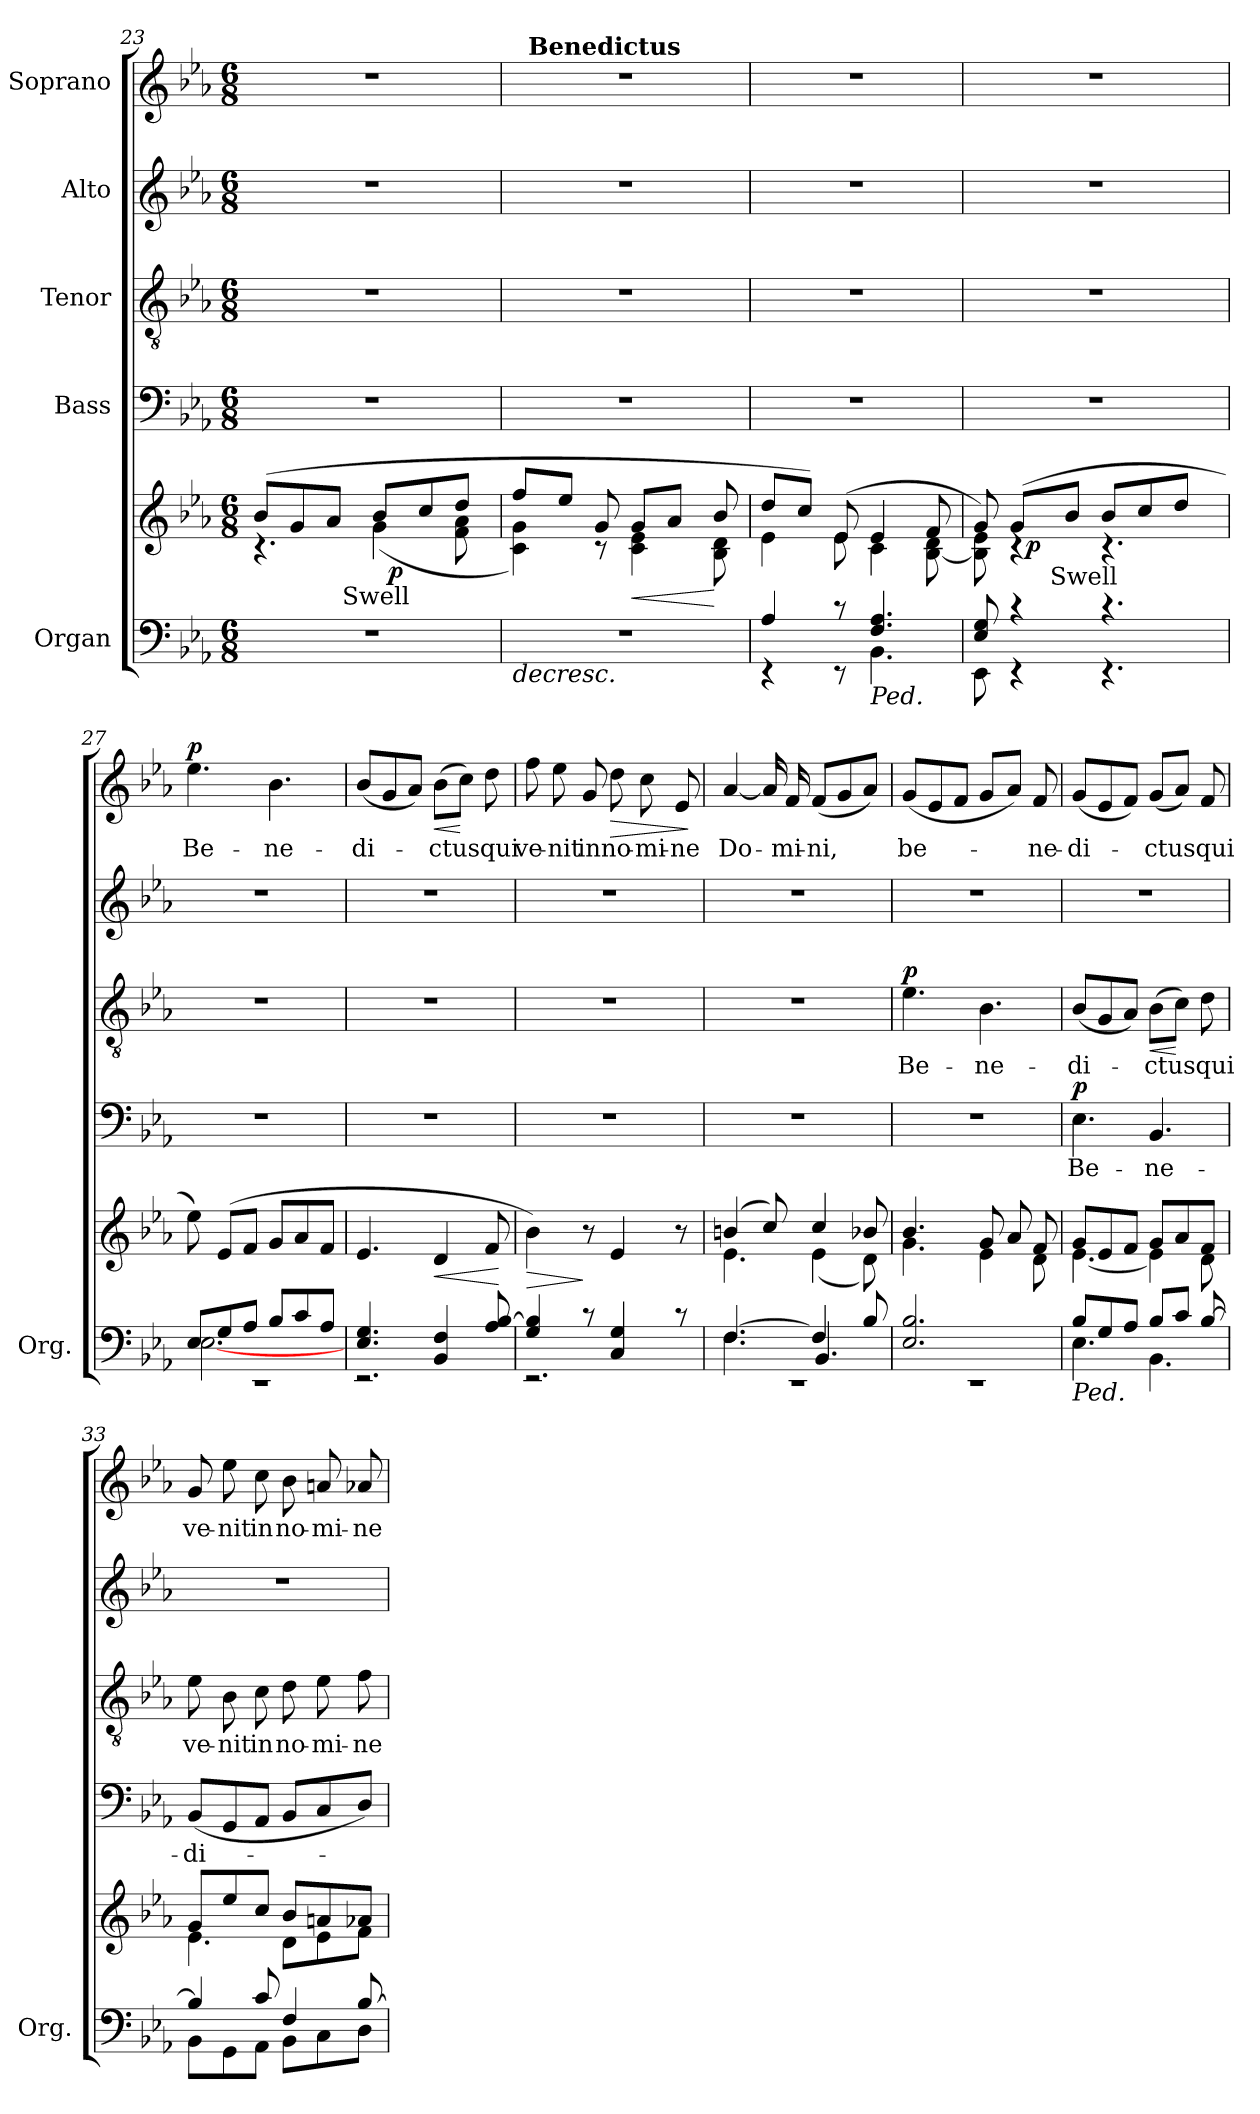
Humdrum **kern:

**kern	**kern	**dynam	**kern	**text	**dynam	**kern	**text	**dynam	**kern	**kern	**text	**dynam
*part5	*part5	*part5	*part4	*part4	*part4	*part3	*part3	*part3	*part2	*part1	*part1	*part1
*staff6	*staff5	*staff5/6	*staff4	*staff4	*staff4	*staff3	*staff3	*staff3	*staff2	*staff1	*staff1	*staff1
*I"Organ	*	*	*I"Bass	*	*	*I"Tenor	*	*	*I"Alto	*I"Soprano	*	*
*I'Org.	*	*	*	*	*	*	*	*	*	*	*	*
*clefF4	*clefG2	*	*clefF4	*	*	*clefGv2	*	*	*clefG2	*clefG2	*	*
*k[b-e-a-]	*k[b-e-a-]	*	*k[b-e-a-]	*	*	*k[b-e-a-]	*	*	*k[b-e-a-]	*k[b-e-a-]	*	*
*E-:	*E-:	*	*E-:	*	*	*E-:	*	*	*E-:	*E-:	*	*
*M6/8	*M6/8	*	*M6/8	*	*	*M6/8	*	*	*M6/8	*M6/8	*	*
=23	=23	=23	=23	=23	=23	=23	=23	=23	=23	=23	=23	=23
*	*^	*	*	*	*	*	*	*	*	*	*	*
*	*	*^	*	*	*	*	*	*	*	*	*	*	*
*	*	*	*^	*	*	*	*	*	*	*	*	*	*	*
2.r	(>8b-/L	4.rc	4ryy	4ryy	.	2.r	.	.	2.r	.	.	2.r	2.r	.	.
.	8g/	.	.	.	.	.	.	.	.	.	.	.	.	.	.
.	8a-/J	.	8ryy	32ryy	.	.	.	.	.	.	.	.	.	.	.
!	!	!	!	!LO:TX:b:t=Swell	!	!	!	!	!	!	!	!	!	!	!
.	.	.	.	4...ryy	.	.	.	.	.	.	.	.	.	.	.
.	8b-/L	(<4g\	32ryy	.	.	.	.	.	.	.	.	.	.	.	.
!	!	!	!	!	!LO:DY:b	!	!	!	!	!	!	!	!	!	!
.	.	.	4ryy	.	p	.	.	.	.	.	.	.	.	.	.
.	8cc/	.	.	.	.	.	.	.	.	.	.	.	.	.	.
.	8dd/J	8f\ 8a-\	.	.	.	.	.	.	.	.	.	.	.	.	.
.	.	.	16.ryy	.	.	.	.	.	.	.	.	.	.	.	.
=24	=24	=24	=24	=24	=24	=24	=24	=24	=24	=24	=24	=24	=24	=24	=24
!	!	!	!	!	!LO:HP:b=2	!	!	!	!	!	!	!	!	!	!
*	*	*v	*v	*v	*	*	*	*	*	*	*	*	*^	*	*
2.r	8ff/L	4c\ 4g\)	>	2.r	.	.	2.r	.	.	2.r	2.r	32ryy	.	.
!	!	!	!	!	!	!	!	!	!	!	!	!LO:TX:a:B:t=Benedictus	!	!
.	.	.	.	.	.	.	.	.	.	.	.	2ryy	.	.
.	8ee-/J	.	.	.	.	.	.	.	.	.	.	.	.	.
.	8g/	8rc	.	.	.	.	.	.	.	.	.	.	.	.
!	!	!	!LO:HP:b	!	!	!	!	!	!	!	!	!	!	!
.	8g/L	(<4c\ 4e-\	<	.	.	.	.	.	.	.	.	.	.	.
.	8a-/J	.	.	.	.	.	.	.	.	.	.	.	.	.
.	.	.	.	.	.	.	.	.	.	.	.	8..ryy	.	.
.	8b-/	8B-\ 8d\	[	.	.	.	.	.	.	.	.	.	.	.
*	*	*	*	*	*	*	*	*	*	*	*v	*v	*	*
=25	=25	=25	=25	=25	=25	=25	=25	=25	=25	=25	=25	=25	=25
*^	*	*	*	*	*	*	*	*	*	*	*	*	*
4A-/)	4rEE	8dd/L	4e-\	.	2.r	.	.	2.r	.	.	2.r	2.r	.	.
.	.	8cc/J)	.	]	.	.	.	.	.	.	.	.	.	.
8rc	8rEE	(>8e-/	8e-\	.	.	.	.	.	.	.	.	.	.	.
!LO:TX:b:i:t=Ped.	!	!	!	!	!	!	!	!	!	!	!	!	!	!
4.F/ 4.A-/	4.BB-\	4e-/	4c\	.	.	.	.	.	.	.	.	.	.	.
.	.	8f/	[<8B-\ 8d\	.	.	.	.	.	.	.	.	.	.	.
=26	=26	=26	=26	=26	=26	=26	=26	=26	=26	=26	=26	=26	=26	=26
*	*	*^	*^	*	*	*	*	*	*	*	*	*	*	*
8E-/ 8G/	8EE-\	8g/)	8B-\] 8e-\	8ryy	8..ryy	.	2.r	.	.	2.r	.	.	2.r	2.r	.	.
4rc	4rEE	(>8g/L	4rc	32ryy	.	.	.	.	.	.	.	.	.	.	.	.
!	!	!	!	!	!	!LO:DY:b	!	!	!	!	!	!	!	!	!	!
.	.	.	.	2ryy	.	p	.	.	.	.	.	.	.	.	.	.
!	!	!	!	!	!LO:TX:b:t=Swell	!	!	!	!	!	!	!	!	!	!	!
.	.	.	.	.	2ryy	.	.	.	.	.	.	.	.	.	.	.
.	.	8b-/J	.	.	.	.	.	.	.	.	.	.	.	.	.	.
4.rc	4.rEE	8b-/L	4.rc	.	.	.	.	.	.	.	.	.	.	.	.	.
.	.	8cc/	.	.	.	.	.	.	.	.	.	.	.	.	.	.
.	.	8dd/J	.	.	.	.	.	.	.	.	.	.	.	.	.	.
.	.	.	.	16.ryy	.	.	.	.	.	.	.	.	.	.	.	.
.	.	.	.	.	32ryy	.	.	.	.	.	.	.	.	.	.	.
=27	=27	=27	=27	=27	=27	=27	=27	=27	=27	=27	=27	=27	=27	=27	=27	=27
*	*^	*	*	*	*	*	*	*	*	*	*	*	*	*	*	*
!	!	!	!	!	!	!	!	!	!	!	!	!	!	!	!	!LO:LY:b	!LO:DY:b
*	*	*	*v	*v	*v	*v	*	*	*	*	*	*	*	*	*	*	*
8E-/L	[<2.E-\	2.rEE	8ee-\)	.	2.r	.	.	2.r	.	.	2.r	4.ee-\	Be-	p
8G/	.	.	(>8e-/L	.	.	.	.	.	.	.	.	.	.	.
8A-/J	.	.	8f/J	.	.	.	.	.	.	.	.	.	.	.
!	!	!	!	!	!	!	!	!	!	!	!	!	!LO:LY:b	!
8B-/L	.	.	8g/L	.	.	.	.	.	.	.	.	4.b-\	-ne-	.
8c/	.	.	8a-/	.	.	.	.	.	.	.	.	.	.	.
8A-/J	.	.	8f/J	.	.	.	.	.	.	.	.	.	.	.
*	*v	*v	*	*	*	*	*	*	*	*	*	*	*	*
!!LO:PB:g=z
=28	=28	=28	=28	=28	=28	=28	=28	=28	=28	=28	=28	=28	=28
!	!	!	!	!	!	!	!	!	!	!	!	!LO:LY:b	!
4.E-/ 4.G/	2.rEE	4.e-/	.	2.r	.	.	2.r	.	.	2.r	(<8b-/L	-di-	.
.	.	.	.	.	.	.	.	.	.	.	8g/	.	.
.	.	.	.	.	.	.	.	.	.	.	8a-/J)	.	.
!	!	!	!LO:HP:b	!	!	!	!	!	!	!	!	!LO:LY:b	!LO:HP:b
4BB-/ 4F/	.	4d/	<	.	.	.	.	.	.	.	(>8b-\L	-ctus	<
.	.	.	.	.	.	.	.	.	.	.	8cc\J)	.	[
!	!	!	!	!	!	!	!	!	!	!	!	!LO:LY:b	!
8A-/ [>8B-/	.	8f/	.	.	.	.	.	.	.	.	8dd\	qui	.
*v	*v	*	*	*	*	*	*	*	*	*	*	*	*
.	.	[	.	.	.	.	.	.	.	.	.	.
=29	=29	=29	=29	=29	=29	=29	=29	=29	=29	=29	=29	=29
*^	*	*	*	*	*	*	*	*	*	*	*	*
!	!	!	!LO:HP:b	!	!	!	!	!	!	!	!	!LO:LY:b	!
4G/ 4B-/]	2.rEE	4b-\)	>	2.r	.	.	2.r	.	.	2.r	8ff\	ve-	.
!	!	!	!	!	!	!	!	!	!	!	!	!LO:LY:b	!
.	.	.	.	.	.	.	.	.	.	.	8ee-\	-nit	.
!	!	!	!	!	!	!	!	!	!	!	!	!LO:LY:b	!
8rc	.	8r	]	.	.	.	.	.	.	.	8g/	in	.
!	!	!	!	!	!	!	!	!	!	!	!	!LO:LY:b	!LO:HP:b
4C/ 4G/	.	4e-/	.	.	.	.	.	.	.	.	8dd\	no-	>
!	!	!	!	!	!	!	!	!	!	!	!	!LO:LY:b	!
.	.	.	.	.	.	.	.	.	.	.	8cc\	-mi-	.
!	!	!	!	!	!	!	!	!	!	!	!	!LO:LY:b	!
8rc	.	8r	.	.	.	.	.	.	.	.	8e-/	-ne	.
*v	*v	*	*	*	*	*	*	*	*	*	*	*	*
.	.	.	.	.	.	.	.	.	.	.	.	]
=30	=30	=30	=30	=30	=30	=30	=30	=30	=30	=30	=30	=30
*^	*^	*	*	*	*	*	*	*	*	*	*	*
*	*^	*	*	*	*	*	*	*	*	*	*	*	*	*
!	!	!	!	!	!	!	!	!	!	!	!	!	!	!LO:LY:b	!
[>4.F/	2.rEE	4.F\	(>4bn/	4.e-\	.	2.r	.	.	2.r	.	.	2.r	[4a-/	Do-	.
.	.	.	8cc/)	.	.	.	.	.	.	.	.	.	16a-/]	.	.
!	!	!	!	!	!	!	!	!	!	!	!	!	!	!LO:LY:b	!
.	.	.	.	.	.	.	.	.	.	.	.	.	16f/	-mi-	.
!	!	!	!	!	!	!	!	!	!	!	!	!	!	!LO:LY:b	!
4F/]	.	4.BB-/	4cc/	(<4e-\	.	.	.	.	.	.	.	.	(<8f/L	-ni,	.
.	.	.	.	.	.	.	.	.	.	.	.	.	8g/	.	.
8B-/	.	.	8b-X/	8d\)	.	.	.	.	.	.	.	.	8a-/J)	.	.
*	*v	*v	*	*	*	*	*	*	*	*	*	*	*	*	*
=31	=31	=31	=31	=31	=31	=31	=31	=31	=31	=31	=31	=31	=31	=31
!	!	!	!	!	!	!	!	!	!LO:LY:b	!LO:DY:b	!	!	!LO:LY:b	!
2.E-/ 2.B-/	2.rEE	4.b-/	4.g\	.	2.r	.	.	4.e-\	Be-	p	2.r	(<8g/L	be-	.
.	.	.	.	.	.	.	.	.	.	.	.	8e-/	.	.
.	.	.	.	.	.	.	.	.	.	.	.	8f/J	.	.
!	!	!	!	!	!	!	!	!	!LO:LY:b	!	!	!	!	!
.	.	8g/	4e-\	.	.	.	.	4.B-\	-ne-	.	.	8g/L	.	.
.	.	8a-/	.	.	.	.	.	.	.	.	.	8a-/J)	.	.
!	!	!	!	!	!	!	!	!	!	!	!	!	!LO:LY:b	!
.	.	8f/	8d\	.	.	.	.	.	.	.	.	8f/	-ne-	.
=32	=32	=32	=32	=32	=32	=32	=32	=32	=32	=32	=32	=32	=32	=32
!LO:TX:b:i:t=Ped.	!	!	!	!	!	!	!	!	!	!	!	!	!	!
!	!	!	!	!	!	!LO:LY:b	!LO:DY:b	!	!LO:LY:b	!	!	!	!LO:LY:b	!
8B-/L	4.E-\	8g/L	[<4.e-\	.	4.E-\	Be-	p	(<8B-/L	-di-	.	2.r	(<8g/L	-di-	.
8G/	.	8e-/	.	.	.	.	.	8G/	.	.	.	8e-/	.	.
8A-/J	.	8f/J	.	.	.	.	.	8A-/J)	.	.	.	8f/J)	.	.
!	!	!	!	!	!	!LO:LY:b	!	!	!LO:LY:b	!LO:HP:b	!	!	!LO:LY:b	!
8B-/L	4.BB-\	8g/L	4e-\]	.	4.BB-/	-ne-	.	(>8B-\L	-ctus	<	.	(<8g/L	-ctus	.
8c/J	.	8a-/	.	.	.	.	.	8c\J)	.	[	.	8a-/J)	.	.
!	!	!	!	!	!	!	!	!	!LO:LY:b	!	!	!	!LO:LY:b	!
[>8B-/	.	8f/J	8d\	.	.	.	.	8d\	qui	.	.	8f/	qui	.
!!LO:LB:g=z
=33	=33	=33	=33	=33	=33	=33	=33	=33	=33	=33	=33	=33	=33	=33
!	!	!	!	!	!	!LO:LY:b	!	!	!LO:LY:b	!	!	!	!LO:LY:b	!
4B-/]	8BB-\L	8g/L	4.e-\	.	(<8BB-/L	-di-	.	8e-\	ve-	.	2.r	8g/	ve-	.
!	!	!	!	!	!	!	!	!	!LO:LY:b	!	!	!	!LO:LY:b	!
.	8GG\	8ee-/	.	.	8GG/	.	.	8B-\	-nit	.	.	8ee-\	-nit	.
!	!	!	!	!	!	!	!	!	!LO:LY:b	!	!	!	!LO:LY:b	!
8c/	8AA-\J	8cc/J	.	.	8AA-/J	.	.	8c\	in	.	.	8cc\	in	.
!	!	!	!	!	!	!	!	!	!LO:LY:b	!	!	!	!LO:LY:b	!
4F/	8BB-\L	8b-/L	8d\L	.	8BB-/L	.	.	8d\	no-	.	.	8b-\	no-	.
!	!	!	!	!	!	!	!	!	!LO:LY:b	!	!	!	!LO:LY:b	!
.	8C\	8an/	8e-\	.	8C/	.	.	8e-\	-mi-	.	.	8an/	-mi-	.
!	!	!	!	!	!	!	!	!	!LO:LY:b	!	!	!	!LO:LY:b	!
[>8B-/	8D\J	8a-X/J	8f\J	.	8D/J)	.	.	8f\	-ne	.	.	8a-X/	-ne	.
*v	*v	*	*	*	*	*	*	*	*	*	*	*	*	*
*	*v	*v	*	*	*	*	*	*	*	*	*	*	*
=	=	=	=	=	=	=	=	=	=	=	=	=
*-	*-	*-	*-	*-	*-	*-	*-	*-	*-	*-	*-	*-
